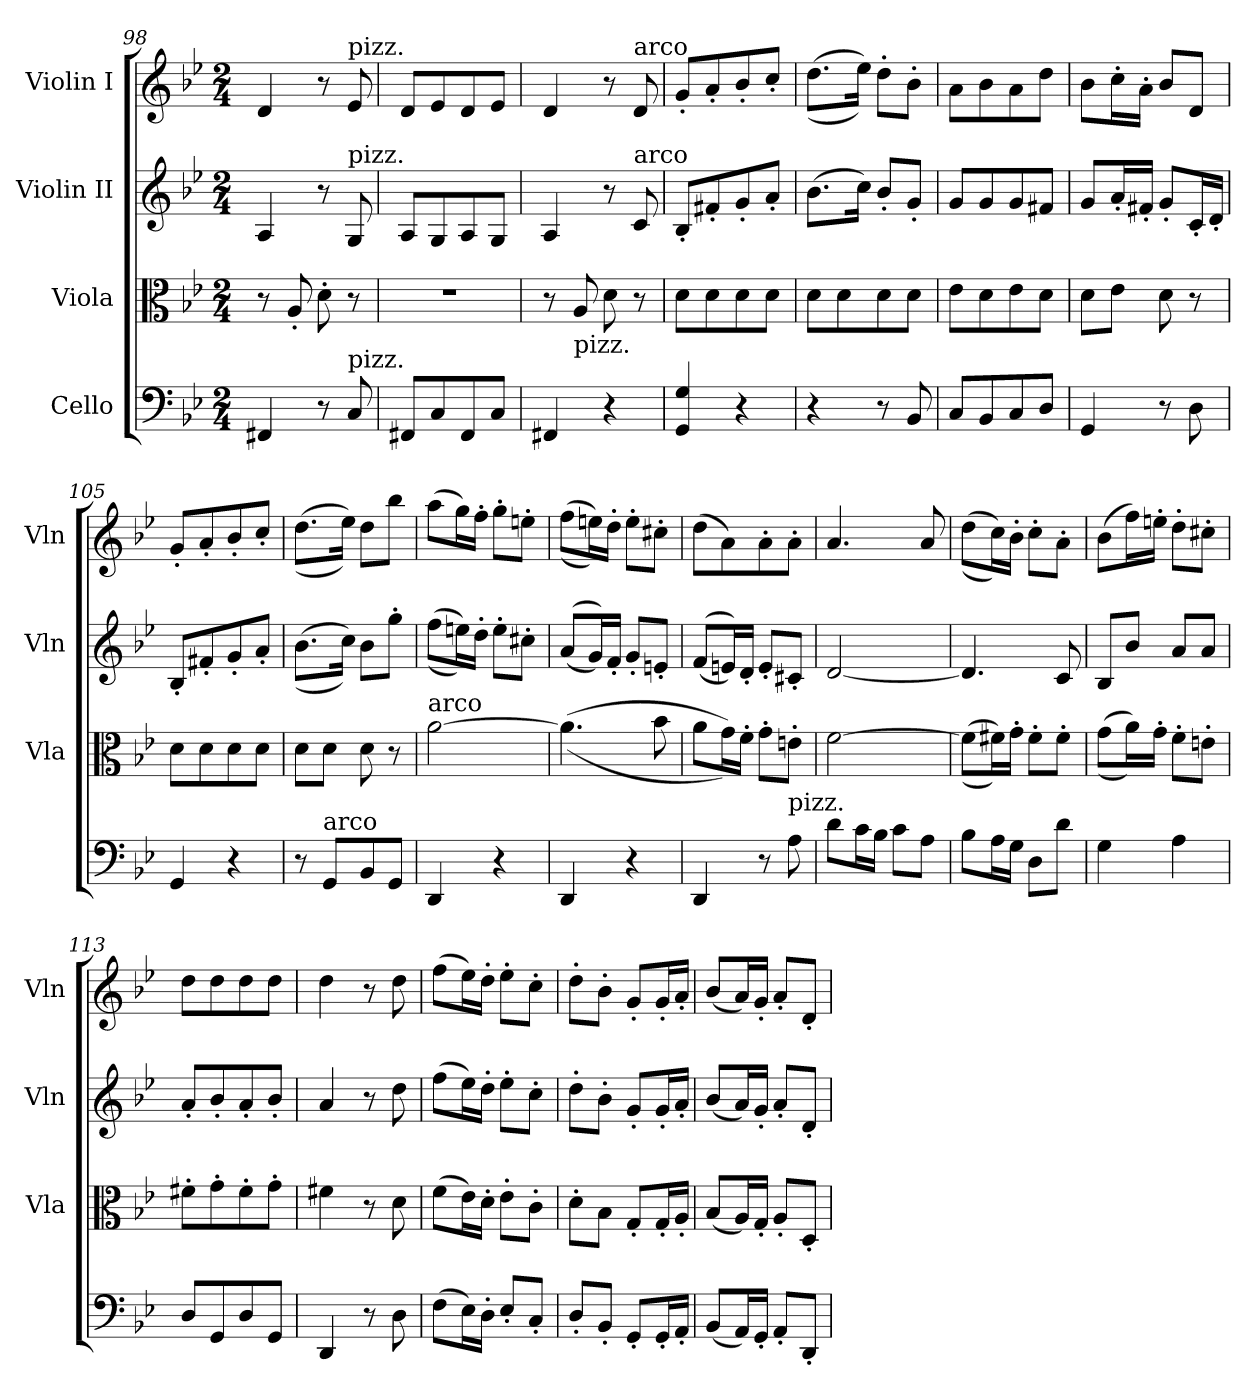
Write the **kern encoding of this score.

**kern	**kern	**kern	**kern
*part4	*part3	*part2	*part1
*staff4	*staff3	*staff2	*staff1
*I"Cello	*I"Viola	*I"Violin II	*I"Violin I
*	*I'Vla	*I'Vln	*I'Vln
*clefF4	*clefC3	*clefG2	*clefG2
*k[b-e-]	*k[b-e-]	*k[b-e-]	*k[b-e-]
*M2/4	*M2/4	*M2/4	*M2/4
=98	=98	=98	=98
4FF#X/	8r	4A/	4d/
.	8A'/	.	.
8r	8d'\	8r	8r
!	!	!	!LO:TX:a:t=pizz.
!	!	!LO:TX:a:t=pizz.	!
!LO:TX:a:t=pizz.	!	!	!
8C/	8r	8G/	8e-/
=99	=99	=99	=99
8FF#X/L	2r	8A/L	8d/L
8C/	.	8G/	8e-/
8FF#/	.	8A/	8d/
8C/J	.	8G/J	8e-/J
=100	=100	=100	=100
4FF#X/	8r	4A/	4d/
!	!LO:TX:b:t=pizz.	!	!
.	8A/	.	.
4r	8d\	8r	8r
!	!	!	!LO:TX:a:t=arco
!	!	!LO:TX:a:t=arco	!
.	8r	8c/	8d/
=101	=101	=101	=101
4GG/ 4G/	8d\L	8B-'/L	8g'/L
.	8d\	8f#X'/	8a'/
4r	8d\	8g'/	8b-'/
.	8d\J	8a'/J	8cc'/J
=102	=102	=102	=102
4r	8d\L	(>8.b-\L	(>(>8.dd\L
.	8d\	.	.
.	.	16cc\Jk)	16ee-\Jk))
8r	8d\	8b-'/L	8dd'\L
8BB-/	8d\J	8g'/J	8b-'\J
=103	=103	=103	=103
8C/L	8e-\L	8g/L	8a\L
8BB-/	8d\	8g/	8b-\
8C/	8e-\	8g/	8a\
8D/J	8d\J	8f#X/J	8dd\J
=104	=104	=104	=104
4GG/	8d\L	8g/L	8b-\L
.	8e-\J	16a'/L	16cc'\L
.	.	16f#X'/JJ	16a'\JJ
8r	8d\	8g'/L	8b-/L
8D\	8r	16c'/L	8d/J
.	.	16d'/JJ	.
=105	=105	=105	=105
4GG/	8d\L	8B-'/L	8g'/L
.	8d\	8f#X'/	8a'/
4r	8d\	8g'/	8b-'/
.	8d\J	8a'/J	8cc'/J
=106	=106	=106	=106
8r	8d\L	(>(>8.b-\L	(>(>8.dd\L
!LO:TX:a:t=arco	!	!	!
8GG/L	8d\J	.	.
.	.	16cc\Jk))	16ee-\Jk))
8BB-/	8d\	8b-\L	8dd\L
8GG/J	8r	8gg'\J	8bb-\J
=107	=107	=107	=107
!	!LO:TX:a:t=arco	!	!
4DD/	[2a\	(>(>8ff\L	(>8aa\L
.	.	16een\L))	16gg\L)
.	.	16dd'\JJ	16ff'\JJ
4r	.	8ee'\L	8gg'\L
.	.	8cc#X'\J	8een'\J
=108	=108	=108	=108
4DD/	(>(>4.a\]	(<(<8a/L	(>(>8ff\L
.	.	16g/L))	16een\L))
.	.	16f'/JJ	16dd'\JJ
4r	.	8g'/L	8ee'\L
.	8b-\	8en'/J	8cc#X'\J
!!LO:PB:g=z
=109	=109	=109	=109
4DD/	8a\L	(<(<8f/L	(>8dd\L
.	16g\L))	16en/L))	8a\)
.	16f'\JJ	16d'/JJ	.
8r	8g'\L	8e'/L	8a'\
!LO:TX:a:t=pizz.	!	!	!
8A\	8en'\J	8c#X'/J	8a'\J
=110	=110	=110	=110
8d\L	[2f\	[2d/	4.a/
16c\L	.	.	.
16B-\JJ	.	.	.
8c\L	.	.	.
8A\J	.	.	8a/
=111	=111	=111	=111
8B-\L	(>(>8f\L]	4.d/]	(>(>8dd\L
16A\L	16f#X\L))	.	16cc\L))
16G\JJ	16g'\JJ	.	16b-'\JJ
8D\L	8f#'\L	.	8cc'\L
8d\J	8f#'\J	8c/	8a'\J
=112	=112	=112	=112
4G\	(>(>8g\L	8B-/L	(>8b-\L
.	16a\L))	8b-/J	16ff\L)
.	16g'\JJ	.	16een'\JJ
4A\	8f'\L	8a/L	8dd'\L
.	8en'\J	8a/J	8cc#X'\J
=113	=113	=113	=113
8D/L	8f#X'\L	8a'/L	8dd\L
8GG/	8g'\	8b-'/	8dd\
8D/	8f#'\	8a'/	8dd\
8GG/J	8g'\J	8b-'/J	8dd\J
=114	=114	=114	=114
4DD/	4f#X\	4a/	4dd\
8r	8r	8r	8r
8D\	8d\	8dd\	8dd\
=115	=115	=115	=115
(>8F\L	(>8f\L	(>8ff\L	(>8ff\L
16E-\L)	16e-\L)	16ee-\L)	16ee-\L)
16D'\JJ	16d'\JJ	16dd'\JJ	16dd'\JJ
8E-'/L	8e-'\L	8ee-'\L	8ee-'\L
8C'/J	8c'\J	8cc'\J	8cc'\J
=116	=116	=116	=116
8D'/L	8d'\L	8dd'\L	8dd'\L
8BB-'/J	8B-\J	8b-'\J	8b-'\J
8GG'/L	8G'/L	8g'/L	8g'/L
16GG'/L	16G'/L	16g'/L	16g'/L
16AA'/JJ	16A'/JJ	16a'/JJ	16a'/JJ
=117	=117	=117	=117
(<8BB-/L	(<8B-/L	(<8b-/L	(<8b-/L
16AA/L)	16A/L)	16a/L)	16a/L)
16GG'/JJ	16G'/JJ	16g'/JJ	16g'/JJ
8AA'/L	8A'/L	8a'/L	8a'/L
8DD'/J	8D'/J	8d'/J	8d'/J
=	=	=	=
*-	*-	*-	*-
